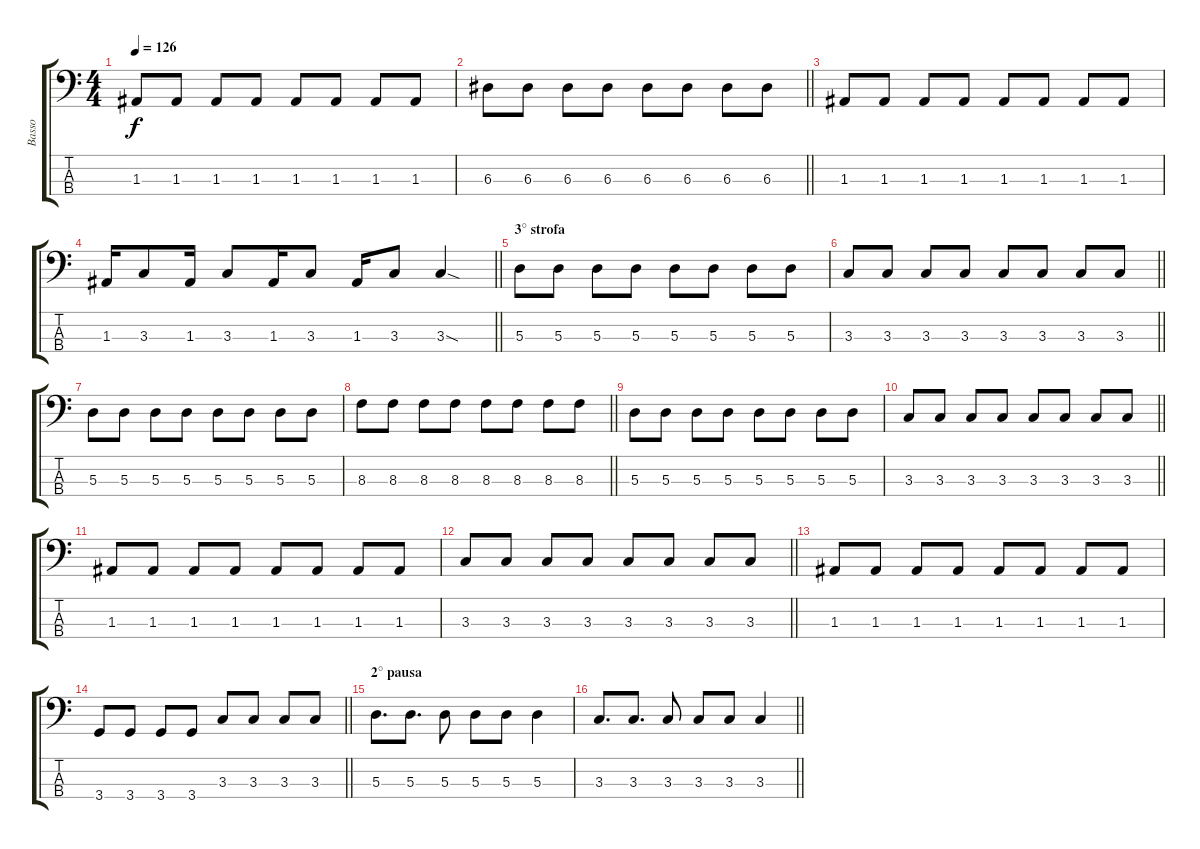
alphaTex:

\track ("Basso" "Basso") {instrument electricbassfinger}
\staff {score tabs}
\tuning (G2 D2 A1 E1) {hide}
\ts (4 4)
\tempo 126
\clef f4
\ks c
1.3.8{dy f} 1.3.8 1.3.8 1.3.8 1.3.8 1.3.8 1.3.8 1.3.8 |
\barLineRight lightlight
6.3.8 6.3.8 6.3.8 6.3.8 6.3.8 6.3.8 6.3.8 6.3.8 |
1.3.8 1.3.8 1.3.8 1.3.8 1.3.8 1.3.8 1.3.8 1.3.8 |
\barLineRight lightlight
1.3.16 3.3.8 1.3.16 3.3.8 1.3.16 3.3.8 1.3.16 3.3.8 3.3{sod}.4 |
\section ("" "3° strofa")
5.3.8 5.3.8 5.3.8 5.3.8 5.3.8 5.3.8 5.3.8 5.3.8 |
\barLineRight lightlight
3.3.8 3.3.8 3.3.8 3.3.8 3.3.8 3.3.8 3.3.8 3.3.8 |
5.3.8 5.3.8 5.3.8 5.3.8 5.3.8 5.3.8 5.3.8 5.3.8 |
\barLineRight lightlight
8.3.8 8.3.8 8.3.8 8.3.8 8.3.8 8.3.8 8.3.8 8.3.8 |
5.3.8 5.3.8 5.3.8 5.3.8 5.3.8 5.3.8 5.3.8 5.3.8 |
\barLineRight lightlight
3.3.8 3.3.8 3.3.8 3.3.8 3.3.8 3.3.8 3.3.8 3.3.8 |
1.3.8 1.3.8 1.3.8 1.3.8 1.3.8 1.3.8 1.3.8 1.3.8 |
\barLineRight lightlight
3.3.8 3.3.8 3.3.8 3.3.8 3.3.8 3.3.8 3.3.8 3.3.8 |
1.3.8 1.3.8 1.3.8 1.3.8 1.3.8 1.3.8 1.3.8 1.3.8 |
\barLineRight lightlight
3.4.8 3.4.8 3.4.8 3.4.8 3.3.8 3.3.8 3.3.8 3.3.8 |
\section ("" "2° pausa")
5.3.8{d} 5.3.8{d} 5.3.8 5.3.8 5.3.8 5.3.4 |
\barLineRight lightlight
3.3.8{d} 3.3.8{d} 3.3.8 3.3.8 3.3.8 3.3.4
